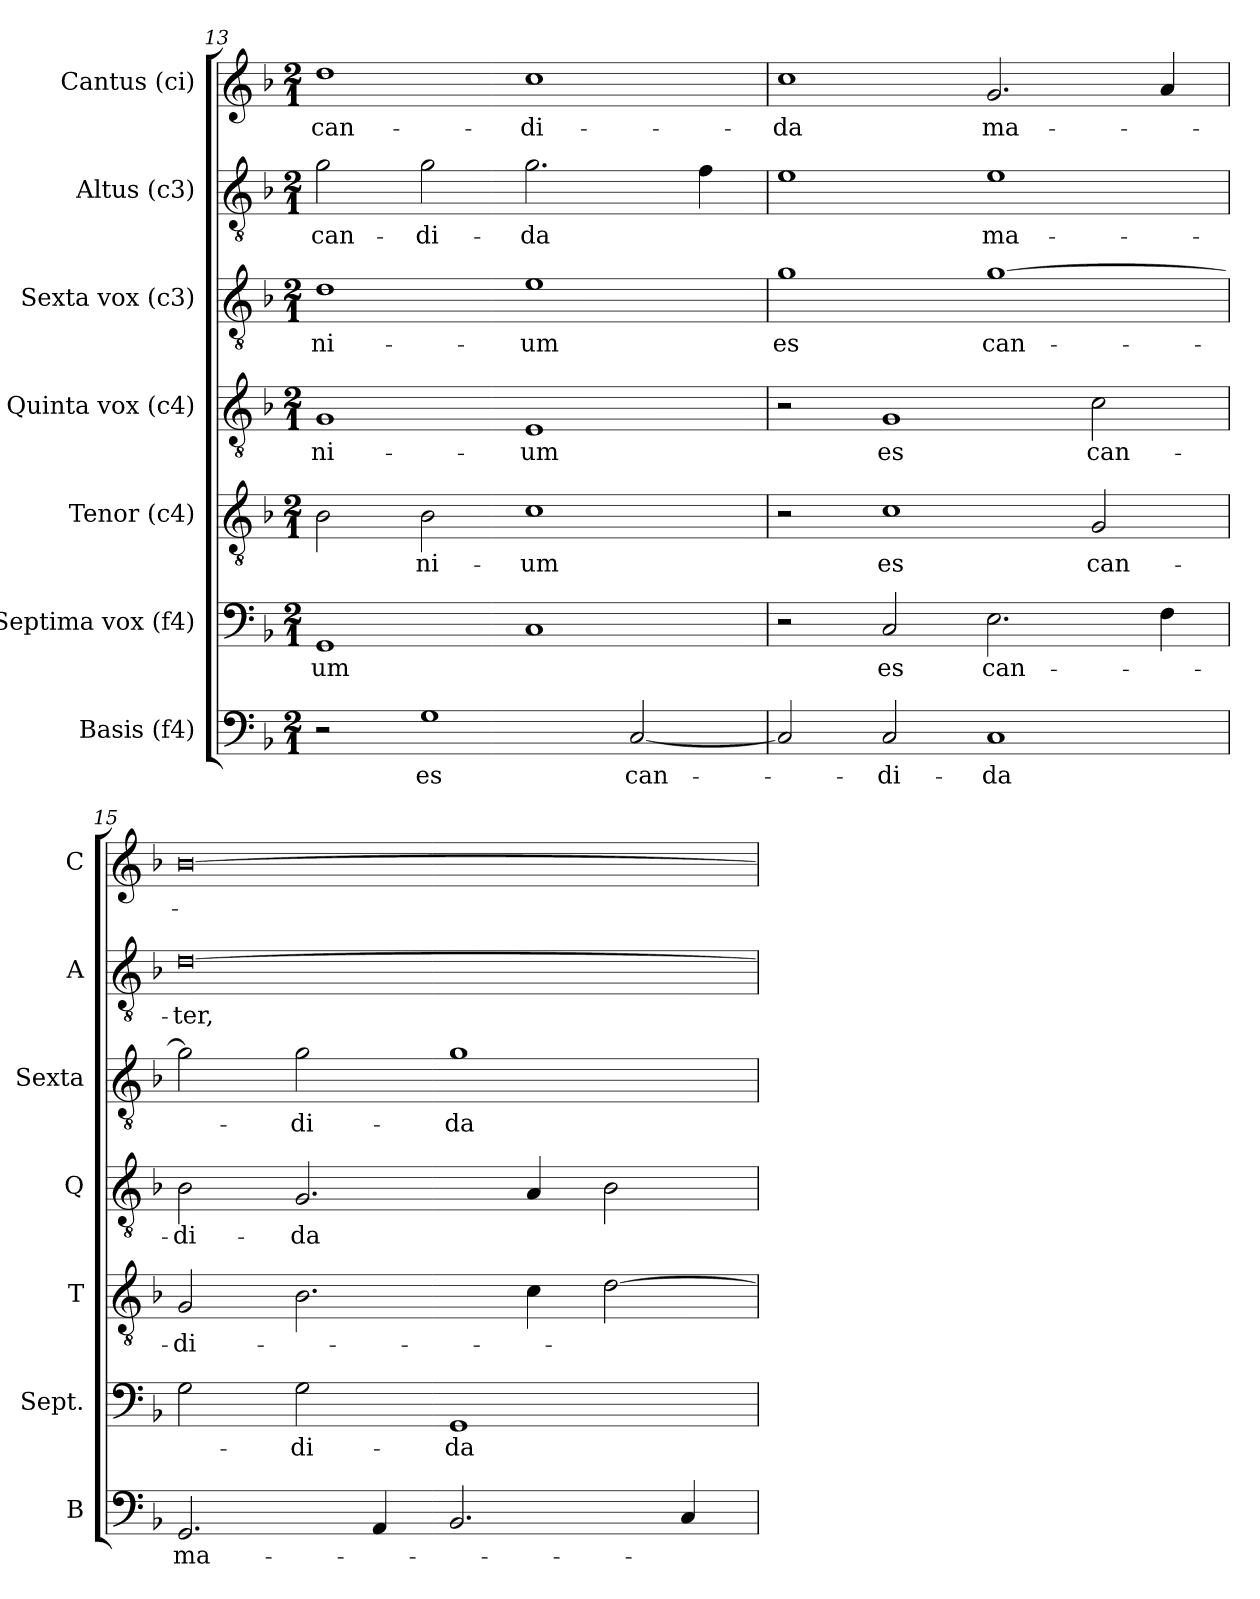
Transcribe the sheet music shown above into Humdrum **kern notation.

**kern	**text	**kern	**text	**kern	**text	**kern	**text	**kern	**text	**kern	**text	**kern	**text
*part7	*part7	*part6	*part6	*part5	*part5	*part4	*part4	*part3	*part3	*part2	*part2	*part1	*part1
*staff7	*staff7	*staff6	*staff6	*staff5	*staff5	*staff4	*staff4	*staff3	*staff3	*staff2	*staff2	*staff1	*staff1
*I"Basis (f4)	*	*I"Septima vox (f4)	*	*I"Tenor (c4)	*	*I"Quinta vox (c4)	*	*I"Sexta vox (c3)	*	*I"Altus (c3)	*	*I"Cantus (ci)	*
*I'B	*	*I'Sept.	*	*I'T	*	*I'Q	*	*I'Sexta	*	*I'A	*	*I'C	*
*clefF4	*	*clefF4	*	*clefGv2	*	*clefGv2	*	*clefGv2	*	*clefGv2	*	*clefG2	*
*k[b-]	*	*k[b-]	*	*k[b-]	*	*k[b-]	*	*k[b-]	*	*k[b-]	*	*k[b-]	*
*F:	*	*F:	*	*F:	*	*F:	*	*F:	*	*F:	*	*F:	*
*M2/1	*	*M2/1	*	*M2/1	*	*M2/1	*	*M2/1	*	*M2/1	*	*M2/1	*
=13	=13	=13	=13	=13	=13	=13	=13	=13	=13	=13	=13	=13	=13
!	!	!	!LO:LY:b:cj	!	!	!	!LO:LY:b:cj	!	!LO:LY:b:cj	!	!LO:LY:b:cj	!	!LO:LY:b:cj
2r	.	1GG	-um	2B-\	.	1G	-ni-	1d	-ni-	2g\	can-	1dd	can-
!	!LO:LY:b:cj	!	!	!	!LO:LY:b:cj	!	!	!	!	!	!LO:LY:b:cj	!	!
1G	es	.	.	2B-\	-ni-	.	.	.	.	2g\	-di-	.	.
!	!	!	!	!	!LO:LY:b:cj	!	!LO:LY:b:cj	!	!LO:LY:b:cj	!	!LO:LY:b:cj	!	!LO:LY:b:cj
.	.	1C	.	1c	-um	1E	-um	1e	-um	2.g\	-da	1cc	-di-
!	!LO:LY:b	!	!	!	!	!	!	!	!	!	!	!	!
[<2C/	can-	.	.	.	.	.	.	.	.	.	.	.	.
.	.	.	.	.	.	.	.	.	.	4f\	.	.	.
=14	=14	=14	=14	=14	=14	=14	=14	=14	=14	=14	=14	=14	=14
!	!	!	!	!	!	!	!	!	!LO:LY:b:cj	!	!	!	!LO:LY:b:cj
2C/]	.	2r	.	2r	.	2r	.	1g	es	1e	.	1cc	-da
!	!LO:LY:b:cj	!	!LO:LY:b:cj	!	!LO:LY:b:cj	!	!LO:LY:b:cj	!	!	!	!	!	!
2C/	-di-	2C/	es	1c	es	1G	es	.	.	.	.	.	.
!	!LO:LY:b:cj	!	!LO:LY:b	!	!	!	!	!	!LO:LY:b:cj	!	!LO:LY:b:cj	!	!LO:LY:b
1C	-da	2.E\	can-	.	.	.	.	[>1g	can-	1e	ma-	2.g/	ma-
!	!	!	!	!	!LO:LY:b:cj	!	!LO:LY:b:cj	!	!	!	!	!	!
.	.	.	.	2G/	can-	2c\	can-	.	.	.	.	.	.
.	.	4F\	.	.	.	.	.	.	.	.	.	4a/	.
=15	=15	=15	=15	=15	=15	=15	=15	=15	=15	=15	=15	=15	=15
!	!LO:LY:b	!	!	!	!LO:LY:b:cj	!	!LO:LY:b:cj	!	!	!	!LO:LY:b:cj	!	!
2.GG/	ma-	2G\	.	2G/	-di-	2B-\	-di-	2g\]	.	[>0d	-ter,	[>0b-	.
!	!	!	!LO:LY:b:cj	!	!	!	!LO:LY:b:cj	!	!LO:LY:b:cj	!	!	!	!
.	.	2G\	-di-	2.B-\	.	2.G/	-da	2g\	-di-	.	.	.	.
4AA/	.	.	.	.	.	.	.	.	.	.	.	.	.
!	!	!	!LO:LY:b:cj	!	!	!	!	!	!LO:LY:b:cj	!	!	!	!
2.BB-/	.	1GG	-da	.	.	.	.	1g	-da	.	.	.	.
.	.	.	.	4c\	.	4A/	.	.	.	.	.	.	.
.	.	.	.	[<2d\	.	2B-\	.	.	.	.	.	.	.
4C/	.	.	.	.	.	.	.	.	.	.	.	.	.
=	=	=	=	=	=	=	=	=	=	=	=	=	=
*-	*-	*-	*-	*-	*-	*-	*-	*-	*-	*-	*-	*-	*-
